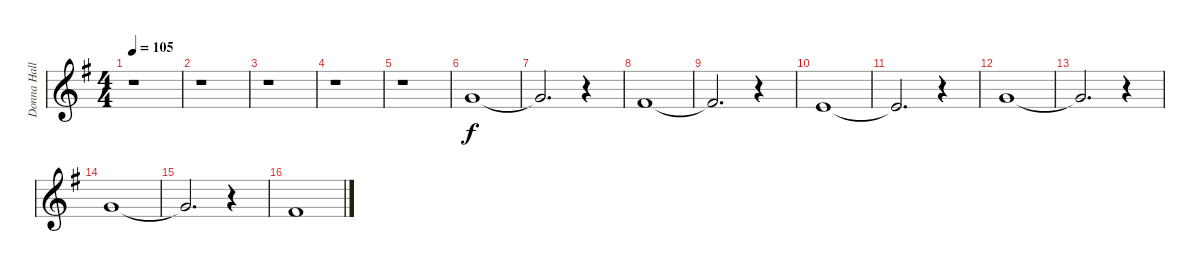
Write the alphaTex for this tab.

\track ("Donna Hall Vocals" "Donna Hall") {instrument lead3calliope}
\staff {score}
\tuning (E4 B3 G3 D3 A2 E2) {hide}
\ts (4 4)
\tempo 105
\clef g2
\ks g
r.1{dy f} |
r.1 |
r.1 |
r.1 |
r.1 |
3.1.1 |
3.1{t}.2{d} r.4 |
2.1.1 |
2.1{t}.2{d} r.4 |
0.1.1 |
0.1{t}.2{d} r.4 |
3.1.1 |
3.1{t}.2{d} r.4 |
3.1.1 |
3.1{t}.2{d} r.4 |
2.1.1
